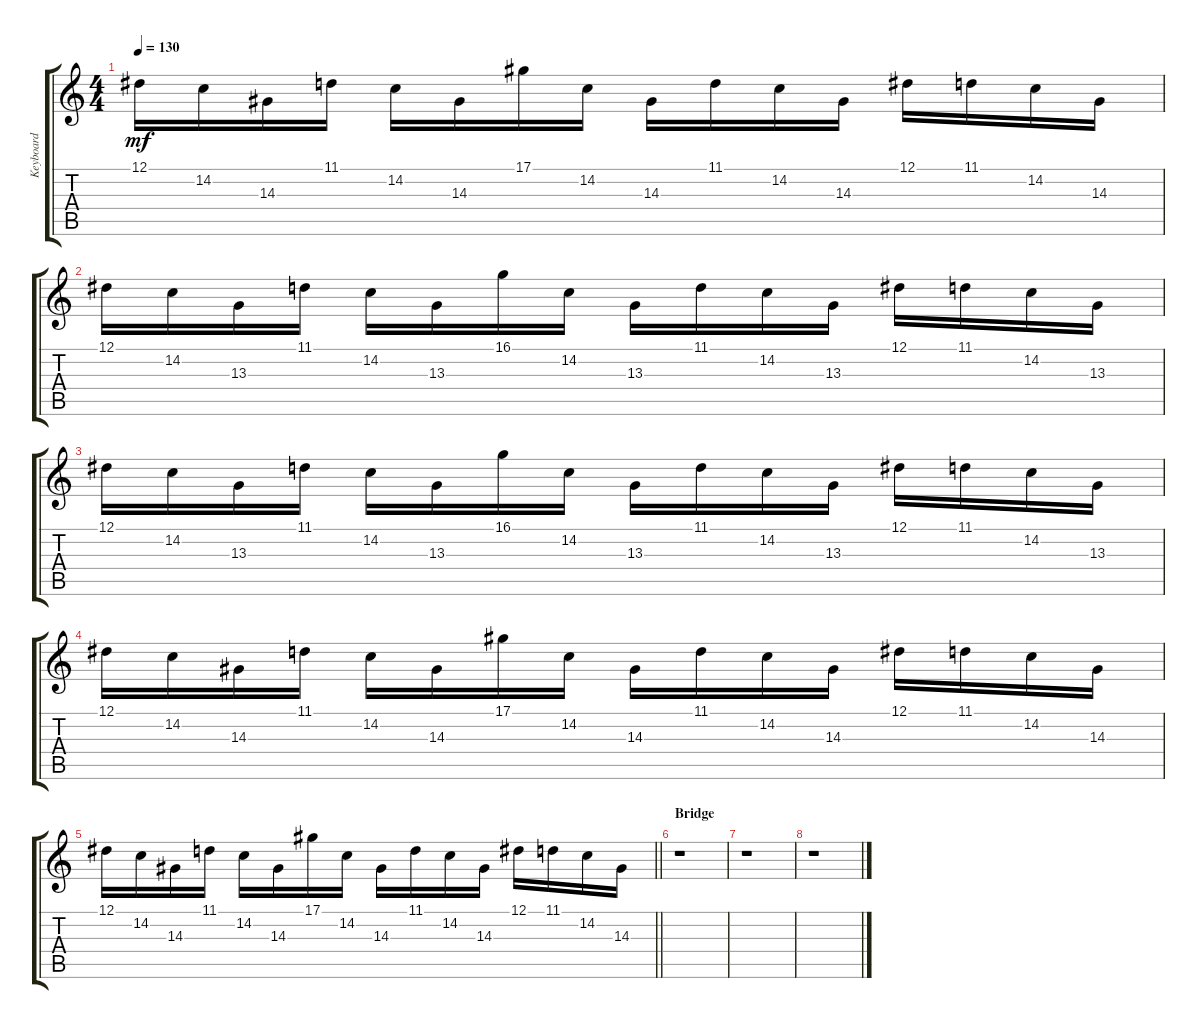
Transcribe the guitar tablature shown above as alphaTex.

\track ("Keyboard" "Keyboard") {instrument lead2sawtooth}
\staff {score tabs}
\tuning (Eb4 Bb3 Gb3 Db3 Ab2 Eb2) {hide}
\ts (4 4)
\tempo 130
\clef g2
\ks c
12.1.16{dy mf} 14.2.16 14.3.16 11.1.16 14.2.16 14.3.16 17.1.16 14.2.16 14.3.16 11.1.16 14.2.16 14.3.16 12.1.16 11.1.16 14.2.16 14.3.16 |
12.1.16 14.2.16 13.3.16 11.1.16 14.2.16 13.3.16 16.1.16 14.2.16 13.3.16 11.1.16 14.2.16 13.3.16 12.1.16 11.1.16 14.2.16 13.3.16 |
12.1.16 14.2.16 13.3.16 11.1.16 14.2.16 13.3.16 16.1.16 14.2.16 13.3.16 11.1.16 14.2.16 13.3.16 12.1.16 11.1.16 14.2.16 13.3.16 |
12.1.16 14.2.16 14.3.16 11.1.16 14.2.16 14.3.16 17.1.16 14.2.16 14.3.16 11.1.16 14.2.16 14.3.16 12.1.16 11.1.16 14.2.16 14.3.16 |
\barLineRight lightlight
12.1.16 14.2.16 14.3.16 11.1.16 14.2.16 14.3.16 17.1.16 14.2.16 14.3.16 11.1.16 14.2.16 14.3.16 12.1.16 11.1.16 14.2.16 14.3.16 |
\section ("" "Bridge")
r.1 |
r.1 |
r.1
